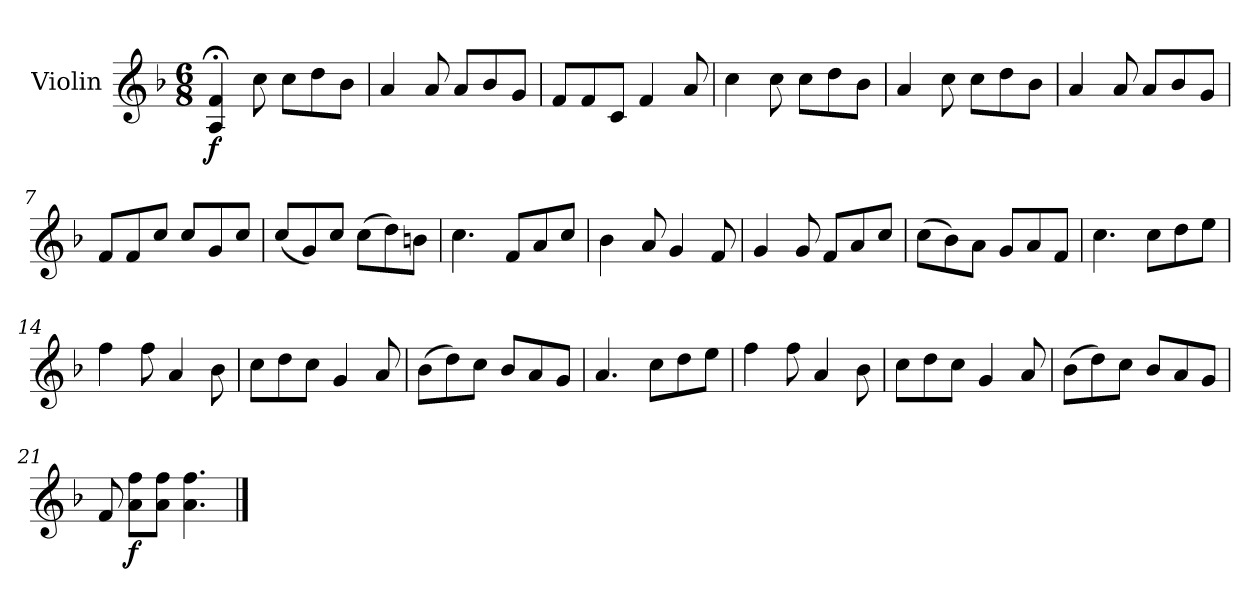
**kern	**dynam
*part1	*part1
*staff1	*staff1
*I"Violin	*
*I'Vln.	*
*clefG2	*
*k[b-]	*
*M6/8	*
=1	=1
!	!LO:DY:b
4A;</ 4f;</	f
8cc\	.
8cc\L	.
8dd\	.
8b-\J	.
=2	=2
4a/	.
8a/	.
8a/L	.
8b-/	.
8g/J	.
=3	=3
8f/L	.
8f/	.
8c/J	.
4f/	.
8a/	.
=4	=4
4cc\	.
8cc\	.
8cc\L	.
8dd\	.
8b-\J	.
=5	=5
4a/	.
8cc\	.
8cc\L	.
8dd\	.
8b-\J	.
=6	=6
4a/	.
8a/	.
8a/L	.
8b-/	.
8g/J	.
!!LO:LB:g=z
=7	=7
8f/L	.
8f/	.
8cc/J	.
8cc/L	.
8g/	.
8cc/J	.
=8	=8
(<8cc/L	.
8g/)	.
8cc/J	.
(>8cc\L	.
8dd\)	.
8bn\J	.
=9	=9
4.cc\	.
8f/L	.
8a/	.
8cc/J	.
=10	=10
4b-\	.
8a/	.
4g/	.
8f/	.
=11	=11
4g/	.
8g/	.
8f/L	.
8a/	.
8cc/J	.
=12	=12
(>8cc\L	.
8b-\)	.
8a\J	.
8g/L	.
8a/	.
8f/J	.
!!LO:LB:g=z
=13	=13
4.cc\	.
8cc\L	.
8dd\	.
8ee\J	.
=14	=14
4ff\	.
8ff\	.
4a/	.
8b-\	.
=15	=15
8cc\L	.
8dd\	.
8cc\J	.
4g/	.
8a/	.
=16	=16
(>8b-\L	.
8dd\)	.
8cc\J	.
8b-/L	.
8a/	.
8g/J	.
=17	=17
4.a/	.
8cc\L	.
8dd\	.
8ee\J	.
=18	=18
4ff\	.
8ff\	.
4a/	.
8b-\	.
=19	=19
8cc\L	.
8dd\	.
8cc\J	.
4g/	.
8a/	.
!!LO:LB:g=z
=20	=20
(>8b-\L	.
8dd\)	.
8cc\J	.
8b-/L	.
8a/	.
8g/J	.
=21	=21
8f/	.
!	!LO:DY:b
8a\ 8ff\L	f
8a\ 8ff\J	.
4.a\ 4.ff\	.
==	==
*-	*-
